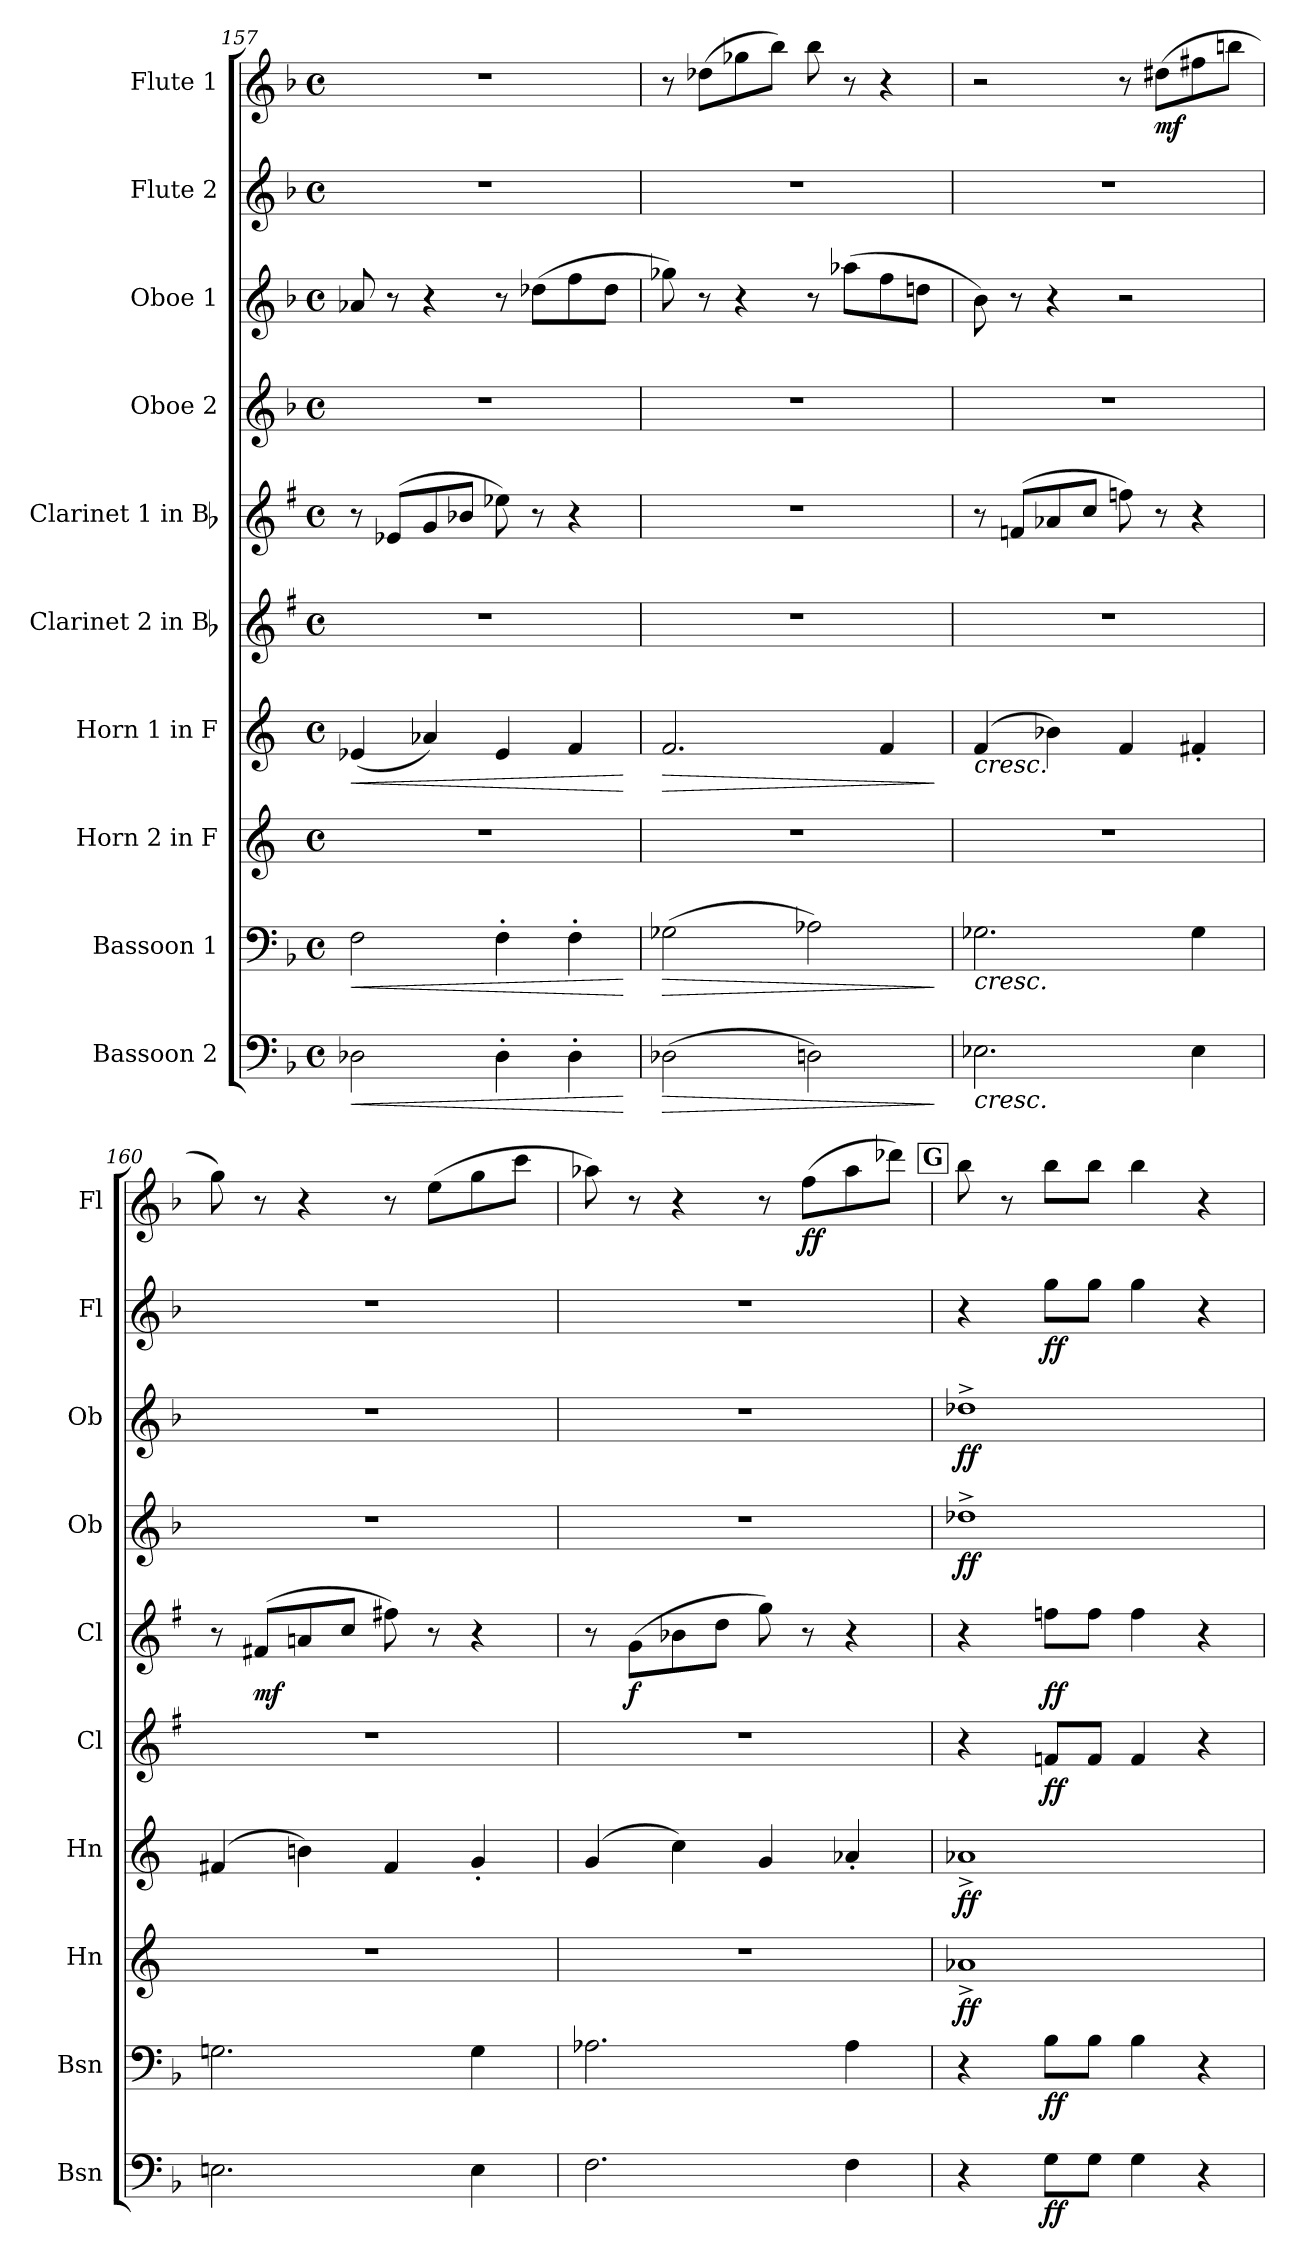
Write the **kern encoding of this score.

**kern	**dynam	**kern	**dynam	**kern	**dynam	**kern	**dynam	**kern	**dynam	**kern	**dynam	**kern	**dynam	**kern	**dynam	**kern	**dynam	**kern	**dynam
*part10	*part10	*part9	*part9	*part8	*part8	*part7	*part7	*part6	*part6	*part5	*part5	*part4	*part4	*part3	*part3	*part2	*part2	*part1	*part1
*staff10	*staff10	*staff9	*staff9	*staff8	*staff8	*staff7	*staff7	*staff6	*staff6	*staff5	*staff5	*staff4	*staff4	*staff3	*staff3	*staff2	*staff2	*staff1	*staff1
*I"Bassoon 2	*	*I"Bassoon 1	*	*I"Horn 2 in F	*	*I"Horn 1 in F	*	*I"Clarinet 2 in Bb	*	*I"Clarinet 1 in Bb	*	*I"Oboe 2	*	*I"Oboe 1	*	*I"Flute 2	*	*I"Flute 1	*
*I'Bsn	*	*I'Bsn	*	*I'Hn	*	*I'Hn	*	*I'Cl	*	*I'Cl	*	*I'Ob	*	*I'Ob	*	*I'Fl	*	*I'Fl	*
!!LO:LB:g=z
*clefF4	*	*clefF4	*	*clefG2	*	*clefG2	*	*clefG2	*	*clefG2	*	*clefG2	*	*clefG2	*	*clefG2	*	*clefG2	*
*	*	*	*	*ITrd4c7	*	*ITrd4c7	*	*ITrd1c2	*	*ITrd1c2	*	*	*	*	*	*	*	*	*
*k[b-]	*	*k[b-]	*	*k[b-]	*	*k[b-]	*	*k[b-]	*	*k[b-]	*	*k[b-]	*	*k[b-]	*	*k[b-]	*	*k[b-]	*
*M4/4	*	*M4/4	*	*M4/4	*	*M4/4	*	*M4/4	*	*M4/4	*	*M4/4	*	*M4/4	*	*M4/4	*	*M4/4	*
*met(c)	*	*met(c)	*	*met(c)	*	*met(c)	*	*met(c)	*	*met(c)	*	*met(c)	*	*met(c)	*	*met(c)	*	*met(c)	*
=157	=157	=157	=157	=157	=157	=157	=157	=157	=157	=157	=157	=157	=157	=157	=157	=157	=157	=157	=157
!	!LO:HP:b	!	!LO:HP:b	!	!	!	!LO:HP:b	!	!	!	!	!	!	!	!	!	!	!	!
2D-X\	<	2F\	<	1r	.	(4A-X/	<	1r	.	8r	.	1r	.	8a-X/	.	1r	.	1r	.
.	.	.	.	.	.	.	.	.	.	(<8d-X/L	.	.	.	8r	.	.	.	.	.
.	.	.	.	.	.	4d-X/)	.	.	.	8f/	.	.	.	4r	.	.	.	.	.
.	.	.	.	.	.	.	.	.	.	8a-X/J	.	.	.	.	.	.	.	.	.
4D-'\	.	4F'\	.	.	.	4A-/	.	.	.	8dd-X\)	.	.	.	8r	.	.	.	.	.
.	.	.	.	.	.	.	.	.	.	8r	.	.	.	(8dd-X\L	.	.	.	.	.
4D-'\	.	4F'\	.	.	.	4B-/	.	.	.	4r	.	.	.	8ff\	.	.	.	.	.
.	.	.	.	.	.	.	.	.	.	.	.	.	.	8dd-\J	.	.	.	.	.
.	[	.	[	.	.	.	[	.	.	.	.	.	.	.	.	.	.	.	.
=158	=158	=158	=158	=158	=158	=158	=158	=158	=158	=158	=158	=158	=158	=158	=158	=158	=158	=158	=158
!	!LO:HP:b	!	!LO:HP:b	!	!	!	!LO:HP:b	!	!	!	!	!	!	!	!	!	!	!	!
(2D-X\	>	(2G-X\	>	1r	.	2.B-/	>	1r	.	1r	.	1r	.	8gg-X\)	.	1r	.	8r	.
!	!	!	!	!	!	!	!	!	!	!	!	!	!	!	!	!	!	!	!LO:DY:b
!	!	!	!	!	!	!	!	!	!	!	!	!	!	!	!	!	!	!	!LO:DY:n=1:b
!	!	!	!	!	!	!	!	!	!	!	!	!	!	!	!	!	!	!	!LO:DY:n=2:b
.	.	.	.	.	.	.	.	.	.	.	.	.	.	8r	.	.	.	(8dd-X\L	other-dynamics mp other-dynamics
.	.	.	.	.	.	.	.	.	.	.	.	.	.	4r	.	.	.	8gg-X\	.
.	.	.	.	.	.	.	.	.	.	.	.	.	.	.	.	.	.	8bb-\J)	.
2Dn\)	.	2A-X\)	.	.	.	.	.	.	.	.	.	.	.	8r	.	.	.	8bb-\	.
!	!	!	!	!	!	!	!	!	!	!	!	!	!	!	!LO:DY:b	!	!	!	!
!	!	!	!	!	!	!	!	!	!	!	!	!	!	!	!LO:DY:n=1:b	!	!	!	!
!	!	!	!	!	!	!	!	!	!	!	!	!	!	!	!LO:DY:n=2:b	!	!	!	!
.	.	.	.	.	.	.	.	.	.	.	.	.	.	(8aa-X\L	other-dynamics mp other-dynamics	.	.	8r	.
.	.	.	.	.	.	4B-/	.	.	.	.	.	.	.	8ff\	.	.	.	4r	.
.	.	.	.	.	.	.	.	.	.	.	.	.	.	8ddn\J	.	.	.	.	.
.	]	.	]	.	.	.	]	.	.	.	.	.	.	.	.	.	.	.	.
=159	=159	=159	=159	=159	=159	=159	=159	=159	=159	=159	=159	=159	=159	=159	=159	=159	=159	=159	=159
!	!	!	!	!	!	!LO:TX:b:i:t=cresc.	!	!	!	!	!	!	!	!	!	!	!	!	!
!	!	!LO:TX:b:i:t=cresc.	!	!	!	!	!	!	!	!	!	!	!	!	!	!	!	!	!
!LO:TX:b:i:t=cresc.	!	!	!	!	!	!	!	!	!	!	!	!	!	!	!	!	!	!	!
2.E-X\	.	2.G-X\	.	1r	.	(4B-/	.	1r	.	8r	.	1r	.	8b-\)	.	1r	.	2r	.
!	!	!	!	!	!	!	!	!	!	!	!LO:DY:b	!	!	!	!	!	!	!	!
!	!	!	!	!	!	!	!	!	!	!	!LO:DY:n=1:b	!	!	!	!	!	!	!	!
!	!	!	!	!	!	!	!	!	!	!	!LO:DY:n=2:b	!	!	!	!	!	!	!	!
.	.	.	.	.	.	.	.	.	.	(<8e-X/L	other-dynamics mp other-dynamics	.	.	8r	.	.	.	.	.
.	.	.	.	.	.	4e-X\)	.	.	.	8g-X/	.	.	.	4r	.	.	.	.	.
.	.	.	.	.	.	.	.	.	.	8b-/J	.	.	.	.	.	.	.	.	.
.	.	.	.	.	.	4B-/	.	.	.	8ee-X\)	.	.	.	2r	.	.	.	8r	.
!	!	!	!	!	!	!	!	!	!	!	!	!	!	!	!	!	!	!	!LO:DY:b
.	.	.	.	.	.	.	.	.	.	8r	.	.	.	.	.	.	.	(8dd#X\L	mf
4E-\	.	4G-\	.	.	.	4Bn'/	.	.	.	4r	.	.	.	.	.	.	.	8ff#X\	.
.	.	.	.	.	.	.	.	.	.	.	.	.	.	.	.	.	.	8bbn\J	.
=160	=160	=160	=160	=160	=160	=160	=160	=160	=160	=160	=160	=160	=160	=160	=160	=160	=160	=160	=160
2.En\	.	2.Gn\	.	1r	.	(4Bn/	.	1r	.	8r	.	1r	.	1r	.	1r	.	8gg\)	.
!	!	!	!	!	!	!	!	!	!	!	!LO:DY:b	!	!	!	!	!	!	!	!
.	.	.	.	.	.	.	.	.	.	(<8en/L	mf	.	.	.	.	.	.	8r	.
.	.	.	.	.	.	4en\)	.	.	.	8gn/	.	.	.	.	.	.	.	4r	.
.	.	.	.	.	.	.	.	.	.	8b-/J	.	.	.	.	.	.	.	.	.
.	.	.	.	.	.	4B/	.	.	.	8een\)	.	.	.	.	.	.	.	8r	.
!	!	!	!	!	!	!	!	!	!	!	!	!	!	!	!	!	!	!	!LO:DY:b
!	!	!	!	!	!	!	!	!	!	!	!	!	!	!	!	!	!	!	!LO:DY:n=1:b
!	!	!	!	!	!	!	!	!	!	!	!	!	!	!	!	!	!	!	!LO:DY:n=2:b
.	.	.	.	.	.	.	.	.	.	8r	.	.	.	.	.	.	.	(8ee\L	other-dynamics f other-dynamics
4E\	.	4G\	.	.	.	4c'/	.	.	.	4r	.	.	.	.	.	.	.	8gg\	.
.	.	.	.	.	.	.	.	.	.	.	.	.	.	.	.	.	.	8ccc\J	.
=161	=161	=161	=161	=161	=161	=161	=161	=161	=161	=161	=161	=161	=161	=161	=161	=161	=161	=161	=161
2.F\	.	2.A-X\	.	1r	.	(4c/	.	1r	.	8r	.	1r	.	1r	.	1r	.	8aa-X\)	.
!	!	!	!	!	!	!	!	!	!	!	!LO:DY:b	!	!	!	!	!	!	!	!
.	.	.	.	.	.	.	.	.	.	(>8f\L	f	.	.	.	.	.	.	8r	.
.	.	.	.	.	.	4f\)	.	.	.	8a-X\	.	.	.	.	.	.	.	4r	.
.	.	.	.	.	.	.	.	.	.	8cc\J	.	.	.	.	.	.	.	.	.
.	.	.	.	.	.	4c/	.	.	.	8ff\)	.	.	.	.	.	.	.	8r	.
!	!	!	!	!	!	!	!	!	!	!	!	!	!	!	!	!	!	!	!LO:DY:b
.	.	.	.	.	.	.	.	.	.	8r	.	.	.	.	.	.	.	(8ff\L	ff
4F\	.	4A-\	.	.	.	4d-X'/	.	.	.	4r	.	.	.	.	.	.	.	8aa-\	.
.	.	.	.	.	.	.	.	.	.	.	.	.	.	.	.	.	.	8ddd-X\J)	.
!!LO:REH:place=s1:a:B:cj:fs=14:t=G
=162	=162	=162	=162	=162	=162	=162	=162	=162	=162	=162	=162	=162	=162	=162	=162	=162	=162	=162	=162
!	!	!	!	!	!LO:DY:b	!	!LO:DY:b	!	!	!	!	!	!LO:DY:b	!	!LO:DY:b	!	!	!	!
4r	.	4r	.	1d-X^	ff	1d-X^	ff	4r	.	4r	.	1dd-X^	ff	1dd-X^	ff	4r	.	8bb-\	.
.	.	.	.	.	.	.	.	.	.	.	.	.	.	.	.	.	.	8r	.
!	!LO:DY:b	!	!LO:DY:b	!	!	!	!	!	!LO:DY:b	!	!LO:DY:b	!	!	!	!	!	!LO:DY:b	!	!
8G\L	ff	8B-\L	ff	.	.	.	.	8e-X/L	ff	8ee-X\L	ff	.	.	.	.	8gg\L	ff	8bb-\L	.
8G\J	.	8B-\J	.	.	.	.	.	8e-/J	.	8ee-\J	.	.	.	.	.	8gg\J	.	8bb-\J	.
4G\	.	4B-\	.	.	.	.	.	4e-/	.	4ee-\	.	.	.	.	.	4gg\	.	4bb-\	.
4r	.	4r	.	.	.	.	.	4r	.	4r	.	.	.	.	.	4r	.	4r	.
=	=	=	=	=	=	=	=	=	=	=	=	=	=	=	=	=	=	=	=
*-	*-	*-	*-	*-	*-	*-	*-	*-	*-	*-	*-	*-	*-	*-	*-	*-	*-	*-	*-
